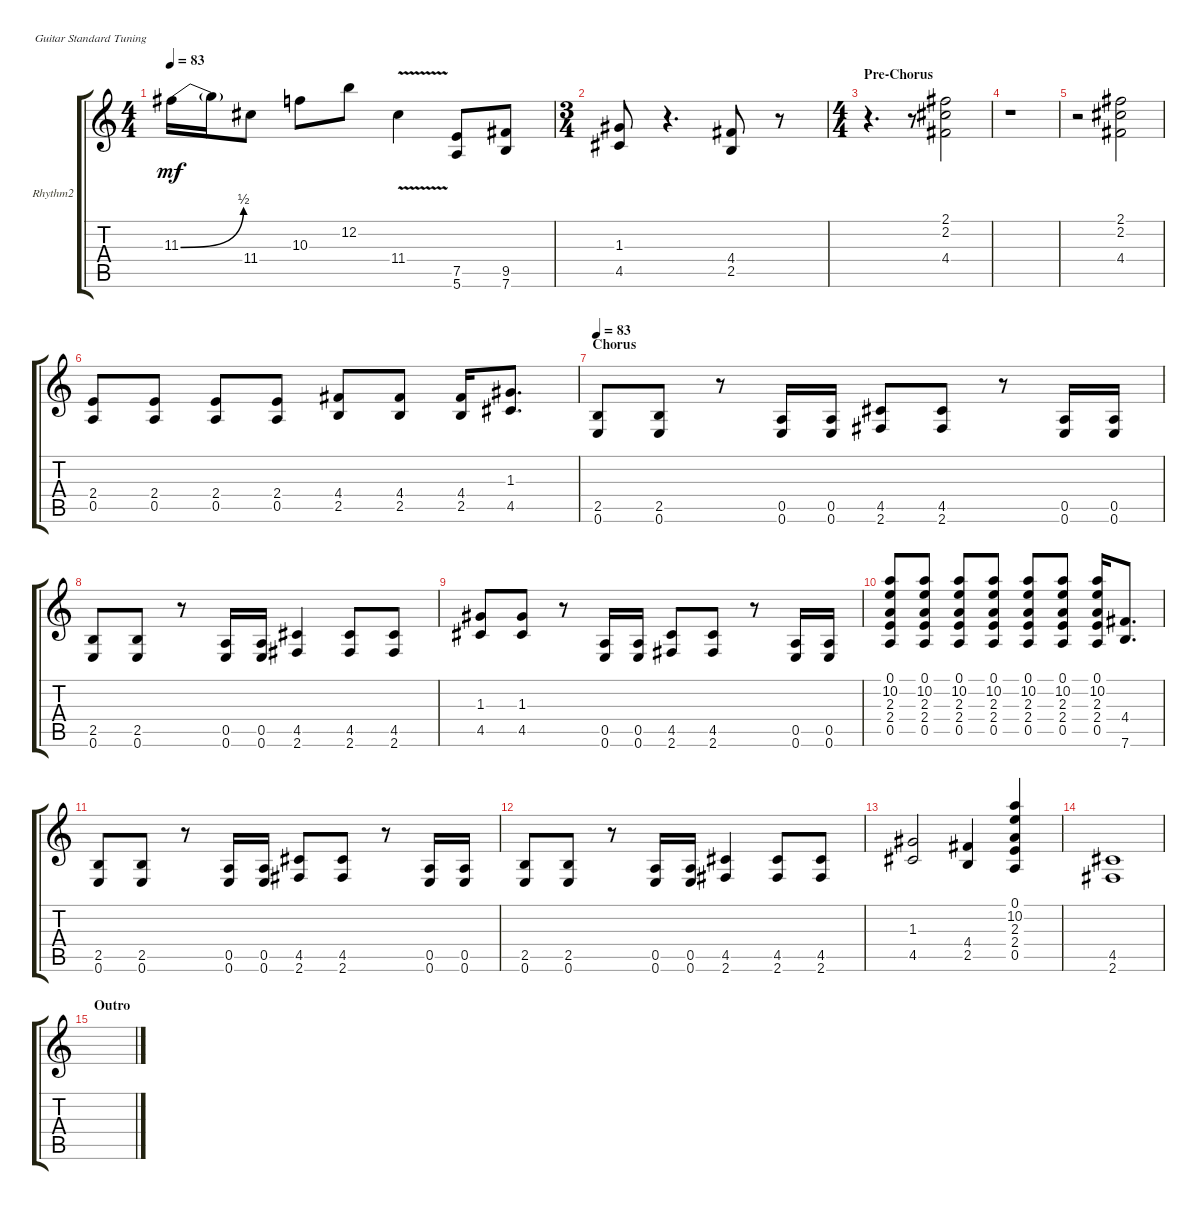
\bracketExtendMode groupsimilarinstruments
\firstSystemTrackNameOrientation horizontal
\otherSystemsTrackNameOrientation horizontal
\track ("Rhythm II" "Rhythm2") {instrument overdrivenguitar}
\staff {score tabs}
\tuning (E4 B3 G3 D3 A2 E2)
\ts (4 4)
\tempo 83
\clef g2
\scale
0.256303
\ks c
11.3{be (bend 0 0 14.399999999999999 2)}.16{dy mf} 11.3{t}.16 11.4.8 10.3.8 12.2.8 11.4{v}.4 (7.5 5.6).8 (7.6 9.5).8 |
\ts (3 4)
\scale
0.487395 (4.5 1.3).8 r.4{d} (2.5 4.4).8 r.8 |
\ts (4 4)
\section ("" "Pre-Chorus")
\scale
0.487395 r.4{d} r.8 (4.4 2.2 2.1).2 |
\scale
0.256303 r.1 |
\scale
0.256303 r.2 (4.4 2.2 2.1).2 |
\scale
0.333333 (0.5 2.4).8 (0.5 2.4).8 (0.5 2.4).8 (0.5 2.4).8 (2.5 4.4).8 (2.5 4.4).8 (2.5 4.4).16 (4.5 1.3).8{d} |
\section ("" "Chorus")
\tempo 83
\scale
0.333333 (0.6 2.5).8 (0.6 2.5).8 r.8 (0.6 0.5).16 (0.6 0.5).16 (2.6 4.5).8 (2.6 4.5).8 r.8 (0.6 0.5).16 (0.6 0.5).16 |
\scale
0.333333 (0.6 2.5).8 (0.6 2.5).8 r.8 (0.6 0.5).16 (0.6 0.5).16 (2.6 4.5).4 (2.6 4.5).8 (2.6 4.5).8 |
\scale
0.333333 (4.5 1.3).8 (4.5 1.3).8 r.8 (0.6 0.5).16 (0.6 0.5).16 (2.6 4.5).8 (2.6 4.5).8 r.8 (0.6 0.5).16 (0.6 0.5).16 |
\scale
0.333333 (0.5 2.4 2.3 0.1 10.2).8 (0.5 2.4 2.3 0.1 10.2).8 (0.5 2.4 2.3 0.1 10.2).8 (0.5 2.4 2.3 0.1 10.2).8 (0.5 2.4 2.3 0.1 10.2).8 (0.5 2.4 2.3 0.1 10.2).8 (0.5 2.4 2.3 0.1 10.2).16 (7.6 4.4).8{d} |
\scale
0.333333 (0.6 2.5).8 (0.6 2.5).8 r.8 (0.6 0.5).16 (0.6 0.5).16 (2.6 4.5).8 (2.6 4.5).8 r.8 (0.6 0.5).16 (0.6 0.5).16 |
\scale
0.333333 (0.6 2.5).8 (0.6 2.5).8 r.8 (0.6 0.5).16 (0.6 0.5).16 (2.6 4.5).4 (2.6 4.5).8 (2.6 4.5).8 |
\scale
0.333333 (4.5 1.3).2 (2.5 4.4).4 (0.5 2.4 2.3 0.1 10.2).4 |
\scale
0.333333 (2.6 4.5).1 |
\section ("" "Outro")
\scale
0.333333 |
\scale
0.333333
